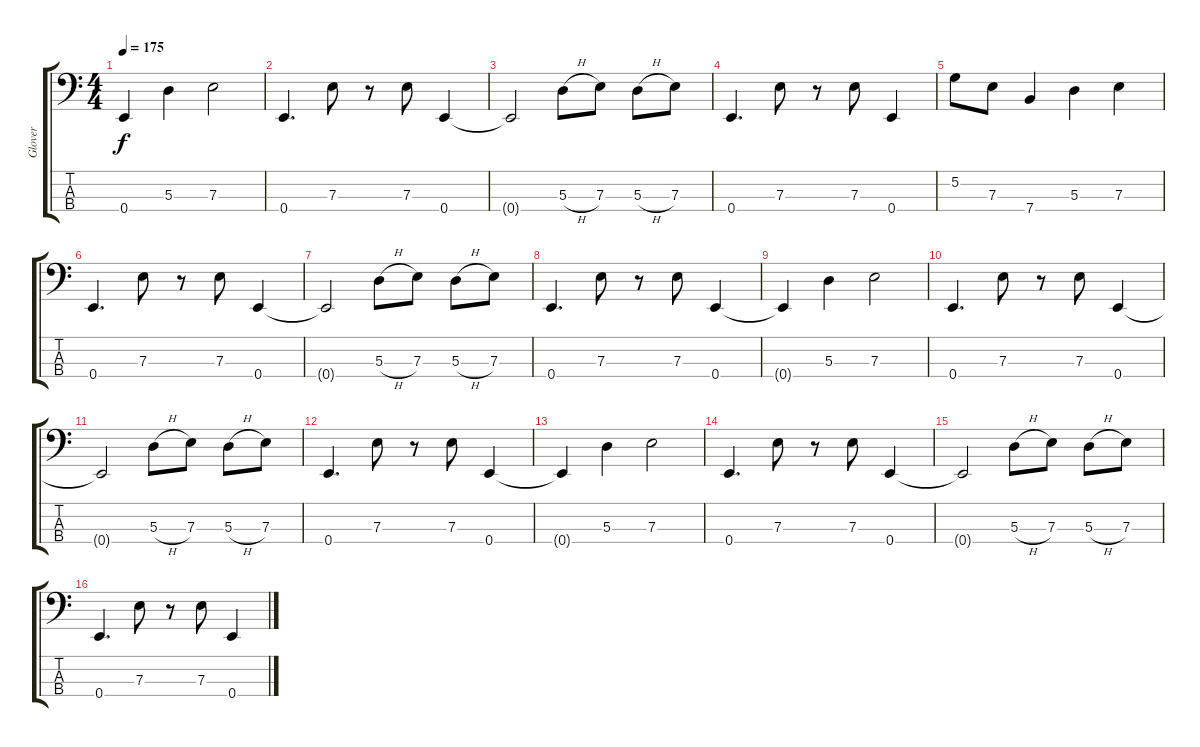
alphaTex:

\track ("Glover" "Glover") {instrument electricbasspick}
\staff {score tabs}
\tuning (G2 D2 A1 E1) {hide}
\ts (4 4)
\tempo 175
\clef f4
\ks c
0.4{t}.4{dy f} 5.3.4 7.3.2 |
0.4.4{d} 7.3.8 r.8 7.3.8 0.4.4 |
0.4{t}.2 5.3{h}.8 7.3.8 5.3{h}.8 7.3.8 |
0.4.4{d} 7.3.8 r.8 7.3.8 0.4.4 |
5.2.8 7.3.8 7.4.4 5.3.4 7.3.4 |
0.4.4{d} 7.3.8 r.8 7.3.8 0.4.4 |
0.4{t}.2 5.3{h}.8 7.3.8 5.3{h}.8 7.3.8 |
0.4.4{d} 7.3.8 r.8 7.3.8 0.4.4 |
0.4{t}.4 5.3.4 7.3.2 |
0.4.4{d} 7.3.8 r.8 7.3.8 0.4.4 |
0.4{t}.2 5.3{h}.8 7.3.8 5.3{h}.8 7.3.8 |
0.4.4{d} 7.3.8 r.8 7.3.8 0.4.4 |
0.4{t}.4 5.3.4 7.3.2 |
0.4.4{d} 7.3.8 r.8 7.3.8 0.4.4 |
0.4{t}.2 5.3{h}.8 7.3.8 5.3{h}.8 7.3.8 |
0.4.4{d} 7.3.8 r.8 7.3.8 0.4.4
